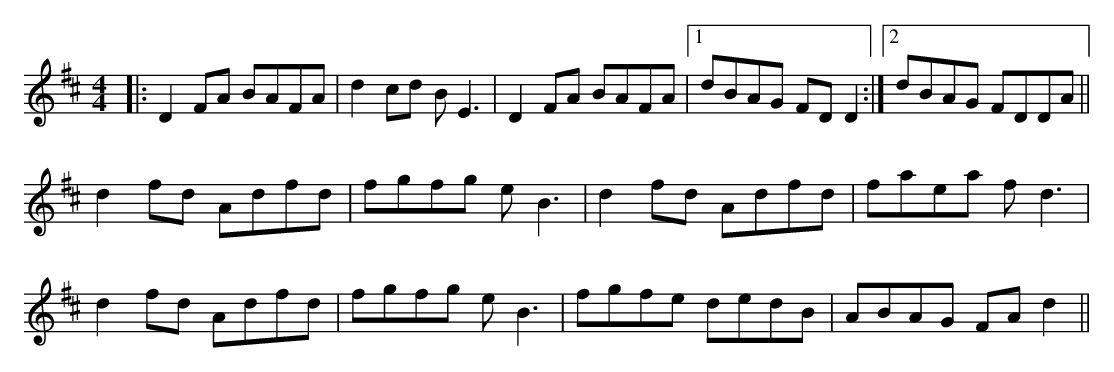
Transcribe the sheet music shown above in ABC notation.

X:1
M:4/4
K:D
|:D2FA BAFA|d2cd BE3|D2FA BAFA|1 dBAG FDD2:|2 dBAG FDDA||
d2fd Adfd|fgfg eB3|d2fd Adfd|faea f d3|
d2fd Adfd|fgfg eB3|fgfe dedB|ABAG FAd2||
